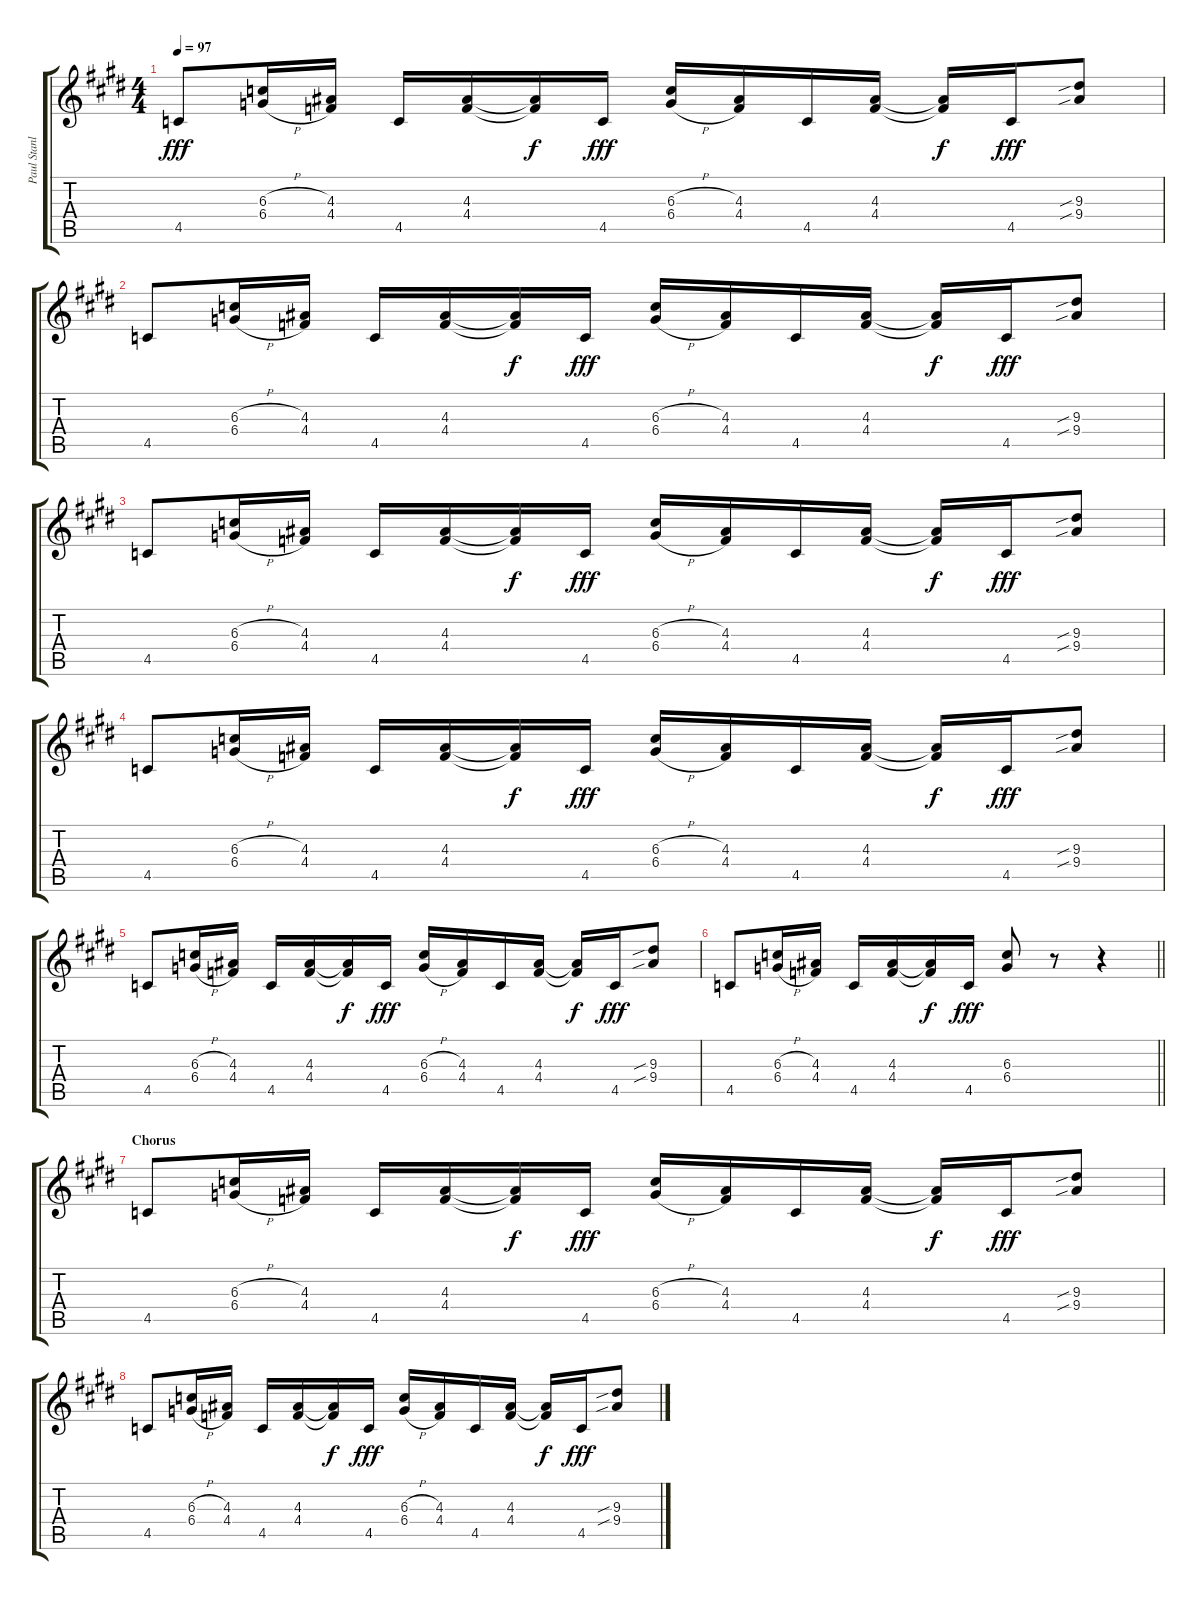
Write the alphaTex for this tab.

\track ("Paul Stanley" "Paul Stanl") {instrument overdrivenguitar}
\staff {score tabs}
\tuning (Eb4 Bb3 Gb3 Db3 Ab2 Eb2) {hide}
\ts (4 4)
\tempo 97
\clef g2
\ks c#minor
4.5.8{dy fff} (6.3{h} 6.4{h}).16 (4.3 4.4).16 4.5.16 (4.3 4.4).16 (4.3{t} 4.4{t}).16{dy f} 4.5.16{dy fff} (6.3{h} 6.4{h}).16 (4.3 4.4).16 4.5.16 (4.3 4.4).16 (4.3{t} 4.4{t}).16{dy f} 4.5.16{dy fff} (9.3{sib} 9.4{sib}).8 |
4.5.8 (6.3{h} 6.4{h}).16 (4.3 4.4).16 4.5.16 (4.3 4.4).16 (4.3{t} 4.4{t}).16{dy f} 4.5.16{dy fff} (6.3{h} 6.4{h}).16 (4.3 4.4).16 4.5.16 (4.3 4.4).16 (4.3{t} 4.4{t}).16{dy f} 4.5.16{dy fff} (9.3{sib} 9.4{sib}).8 |
4.5.8 (6.3{h} 6.4{h}).16 (4.3 4.4).16 4.5.16 (4.3 4.4).16 (4.3{t} 4.4{t}).16{dy f} 4.5.16{dy fff} (6.3{h} 6.4{h}).16 (4.3 4.4).16 4.5.16 (4.3 4.4).16 (4.3{t} 4.4{t}).16{dy f} 4.5.16{dy fff} (9.3{sib} 9.4{sib}).8 |
4.5.8 (6.3{h} 6.4{h}).16 (4.3 4.4).16 4.5.16 (4.3 4.4).16 (4.3{t} 4.4{t}).16{dy f} 4.5.16{dy fff} (6.3{h} 6.4{h}).16 (4.3 4.4).16 4.5.16 (4.3 4.4).16 (4.3{t} 4.4{t}).16{dy f} 4.5.16{dy fff} (9.3{sib} 9.4{sib}).8 |
4.5.8 (6.3{h} 6.4{h}).16 (4.3 4.4).16 4.5.16 (4.3 4.4).16 (4.3{t} 4.4{t}).16{dy f} 4.5.16{dy fff} (6.3{h} 6.4{h}).16 (4.3 4.4).16 4.5.16 (4.3 4.4).16 (4.3{t} 4.4{t}).16{dy f} 4.5.16{dy fff} (9.3{sib} 9.4{sib}).8 |
\barLineRight lightlight
4.5.8 (6.3{h} 6.4{h}).16 (4.3 4.4).16 4.5.16 (4.3 4.4).16 (4.3{t} 4.4{t}).16{dy f} 4.5.16{dy fff} (6.3 6.4).8 r.8 r.4 |
\section ("" "Chorus")
4.5.8 (6.3{h} 6.4{h}).16 (4.3 4.4).16 4.5.16 (4.3 4.4).16 (4.3{t} 4.4{t}).16{dy f} 4.5.16{dy fff} (6.3{h} 6.4{h}).16 (4.3 4.4).16 4.5.16 (4.3 4.4).16 (4.3{t} 4.4{t}).16{dy f} 4.5.16{dy fff} (9.3{sib} 9.4{sib}).8 |
4.5.8 (6.3{h} 6.4{h}).16 (4.3 4.4).16 4.5.16 (4.3 4.4).16 (4.3{t} 4.4{t}).16{dy f} 4.5.16{dy fff} (6.3{h} 6.4{h}).16 (4.3 4.4).16 4.5.16 (4.3 4.4).16 (4.3{t} 4.4{t}).16{dy f} 4.5.16{dy fff} (9.3{sib} 9.4{sib}).8
